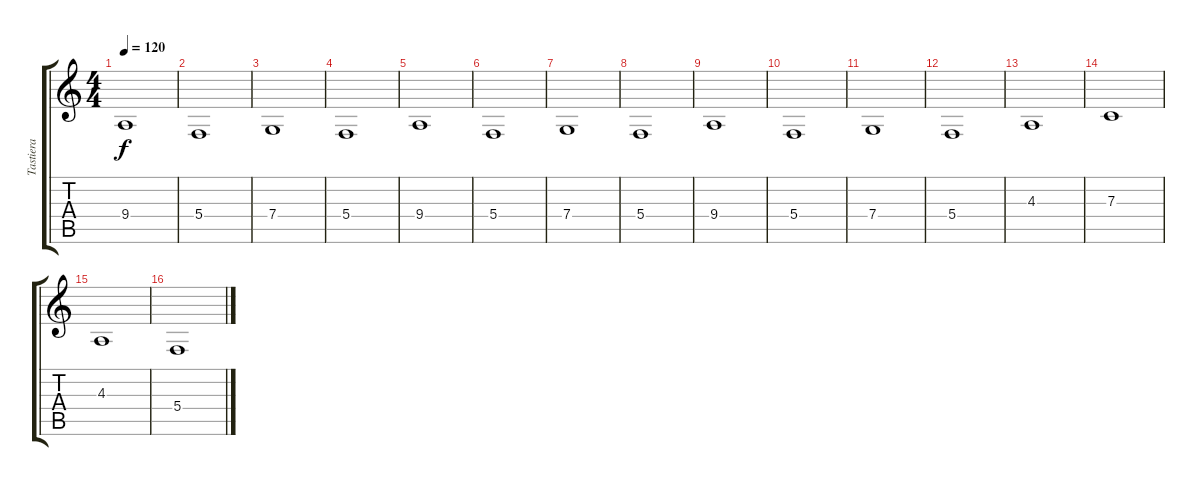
\track ("Tastiera" "Tastiera") {instrument stringensemble1}
\staff {score tabs}
\tuning (D4 A3 F3 C3 G2 D2) {hide}
\ts (4 4)
\tempo 120
\clef g2
\ks c
9.4.1{dy f} |
5.4.1 |
7.4.1 |
5.4.1 |
9.4.1 |
5.4.1 |
7.4.1 |
5.4.1 |
9.4.1 |
5.4.1 |
7.4.1 |
5.4.1 |
4.3.1 |
7.3.1 |
4.3.1 |
5.4.1
